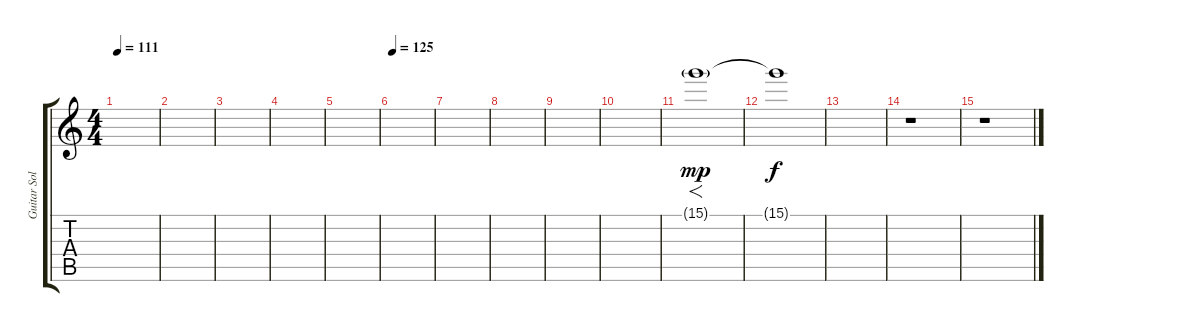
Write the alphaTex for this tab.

\track ("Guitar Solo" "Guitar Sol") {instrument distortionguitar}
\staff {score tabs}
\tuning (E4 B3 G3 D3 A2 E2) {hide}
\ts (4 4)
\tempo 111
\clef g2
\ks c
|
|
|
|
|
\tempo 125
|
|
|
|
|
15.1{g}.1{f dy mp} |
15.1{t}.1{dy f} |
|
r.1 |
r.1
